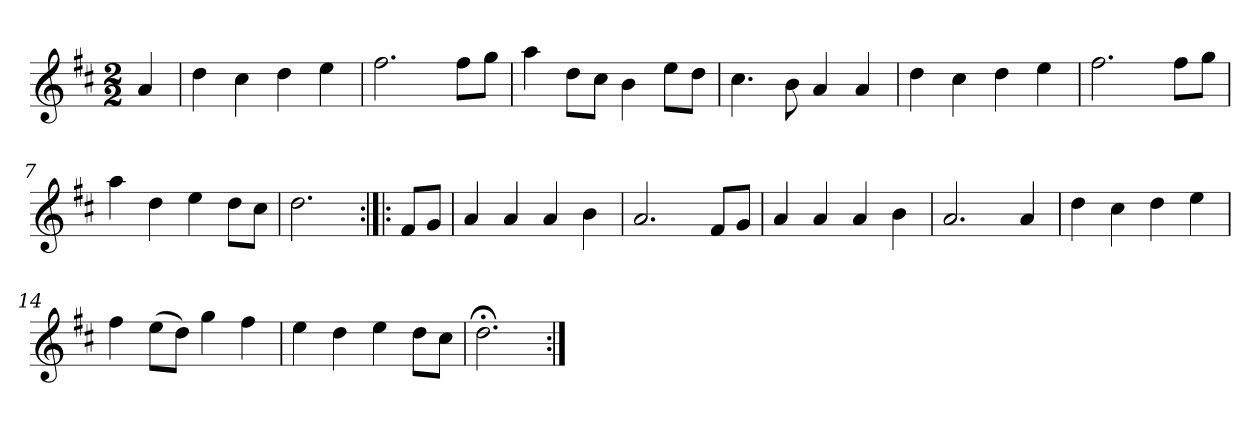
**kern
*part1
*staff1
*clefG2
*k[f#c#]
*D:
*M2/2
*MM120
=
4a
=1
4dd
4cc#
4dd
4ee
=2
2.ff#
8ff#\L
8gg\J
=3
4aa
8dd\L
8cc#\J
4b
8ee\L
8dd\J
=4
4.cc#
8b
4a
4a
=5
4dd
4cc#
4dd
4ee
=6
2.ff#
8ff#\L
8gg\J
=7
4aa
4dd
4ee
8dd\L
8cc#\J
=8
2.dd
=:|!|:
8f#/L
8g/J
=9
4a
4a
4a
4b
=10
2.a
8f#/L
8g/J
=11
4a
4a
4a
4b
=12
2.a
4a
=13
4dd
4cc#
4dd
4ee
=14
4ff#
(8ee\L
8dd\J)
4gg
4ff#
=15
4ee
4dd
4ee
8dd\L
8cc#\J
=16
2.dd;<
=:|!
*-
